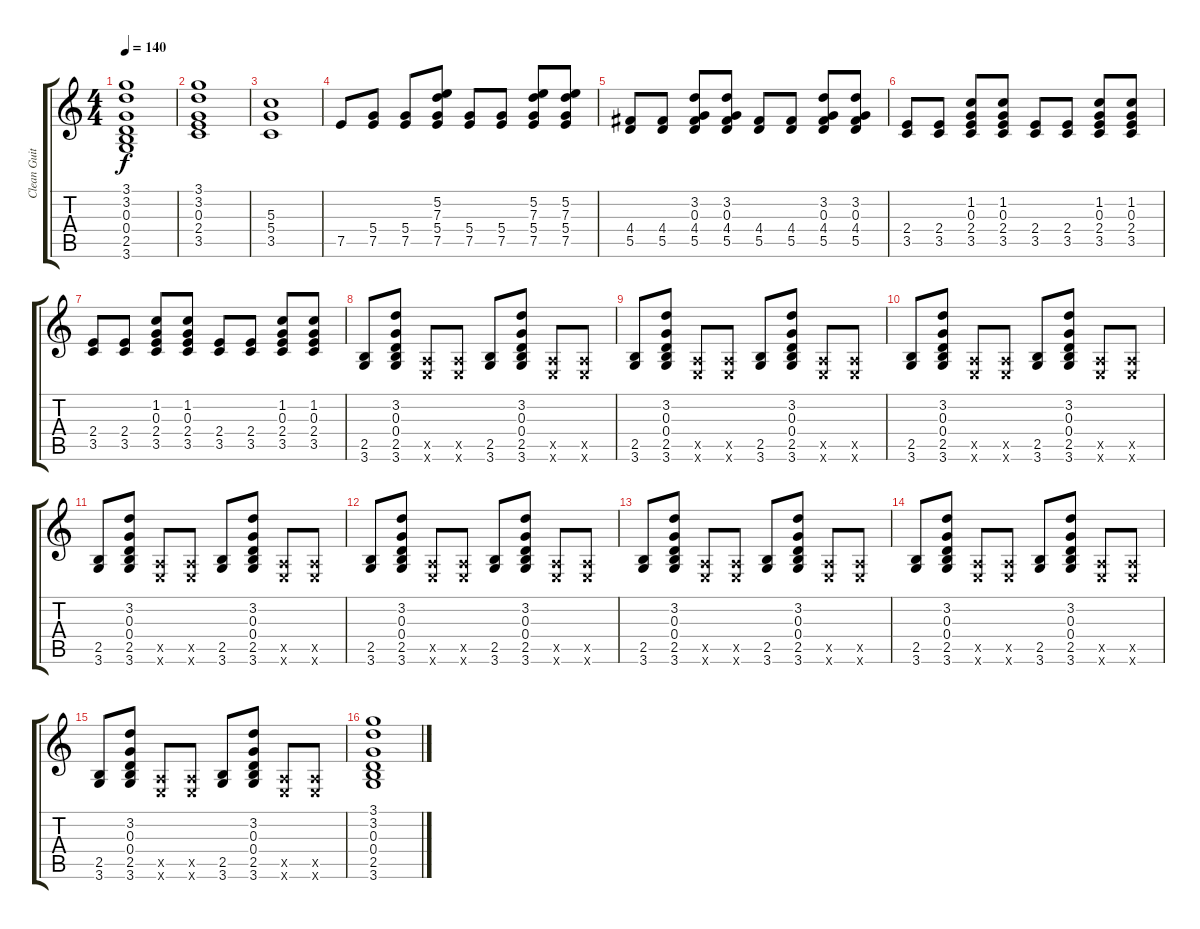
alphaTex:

\track ("Clean Guitar" "Clean Guit") {instrument electricguitarclean}
\staff {score tabs}
\tuning (E4 B3 G3 D3 A2 E2) {hide}
\ts (4 4)
\tempo 140
\clef g2
\ks c
(3.1 3.2 0.3 0.4 2.5 3.6).1{dy f} |
(3.1 3.2 0.3 2.4 3.5).1 |
(5.3 5.4 3.5).1 |
7.5.8 (5.4 7.5).8 (5.4 7.5).8 (5.2 7.3 5.4 7.5).8 (5.4 7.5).8 (5.4 7.5).8 (5.2 7.3 5.4 7.5).8 (5.2 7.3 5.4 7.5).8 |
(4.4 5.5).8 (4.4 5.5).8 (3.2 0.3 4.4 5.5).8 (3.2 0.3 4.4 5.5).8 (4.4 5.5).8 (4.4 5.5).8 (3.2 0.3 4.4 5.5).8 (3.2 0.3 4.4 5.5).8 |
(2.4 3.5).8 (2.4 3.5).8 (1.2 0.3 2.4 3.5).8 (1.2 0.3 2.4 3.5).8 (2.4 3.5).8 (2.4 3.5).8 (1.2 0.3 2.4 3.5).8 (1.2 0.3 2.4 3.5).8 |
(2.4 3.5).8 (2.4 3.5).8 (1.2 0.3 2.4 3.5).8 (1.2 0.3 2.4 3.5).8 (2.4 3.5).8 (2.4 3.5).8 (1.2 0.3 2.4 3.5).8 (1.2 0.3 2.4 3.5).8 |
(2.5 3.6).8 (3.2 0.3 0.4 2.5 3.6).8 (0.5{x} 0.6{x}).8 (0.5{x} 0.6{x}).8 (2.5 3.6).8 (3.2 0.3 0.4 2.5 3.6).8 (0.5{x} 0.6{x}).8 (0.5{x} 0.6{x}).8 |
(2.5 3.6).8 (3.2 0.3 0.4 2.5 3.6).8 (0.5{x} 0.6{x}).8 (0.5{x} 0.6{x}).8 (2.5 3.6).8 (3.2 0.3 0.4 2.5 3.6).8 (0.5{x} 0.6{x}).8 (0.5{x} 0.6{x}).8 |
(2.5 3.6).8 (3.2 0.3 0.4 2.5 3.6).8 (0.5{x} 0.6{x}).8 (0.5{x} 0.6{x}).8 (2.5 3.6).8 (3.2 0.3 0.4 2.5 3.6).8 (0.5{x} 0.6{x}).8 (0.5{x} 0.6{x}).8 |
(2.5 3.6).8 (3.2 0.3 0.4 2.5 3.6).8 (0.5{x} 0.6{x}).8 (0.5{x} 0.6{x}).8 (2.5 3.6).8 (3.2 0.3 0.4 2.5 3.6).8 (0.5{x} 0.6{x}).8 (0.5{x} 0.6{x}).8 |
(2.5 3.6).8 (3.2 0.3 0.4 2.5 3.6).8 (0.5{x} 0.6{x}).8 (0.5{x} 0.6{x}).8 (2.5 3.6).8 (3.2 0.3 0.4 2.5 3.6).8 (0.5{x} 0.6{x}).8 (0.5{x} 0.6{x}).8 |
(2.5 3.6).8 (3.2 0.3 0.4 2.5 3.6).8 (0.5{x} 0.6{x}).8 (0.5{x} 0.6{x}).8 (2.5 3.6).8 (3.2 0.3 0.4 2.5 3.6).8 (0.5{x} 0.6{x}).8 (0.5{x} 0.6{x}).8 |
(2.5 3.6).8 (3.2 0.3 0.4 2.5 3.6).8 (0.5{x} 0.6{x}).8 (0.5{x} 0.6{x}).8 (2.5 3.6).8 (3.2 0.3 0.4 2.5 3.6).8 (0.5{x} 0.6{x}).8 (0.5{x} 0.6{x}).8 |
(2.5 3.6).8 (3.2 0.3 0.4 2.5 3.6).8 (0.5{x} 0.6{x}).8 (0.5{x} 0.6{x}).8 (2.5 3.6).8 (3.2 0.3 0.4 2.5 3.6).8 (0.5{x} 0.6{x}).8 (0.5{x} 0.6{x}).8 |
(3.1 3.2 0.3 0.4 2.5 3.6).1
